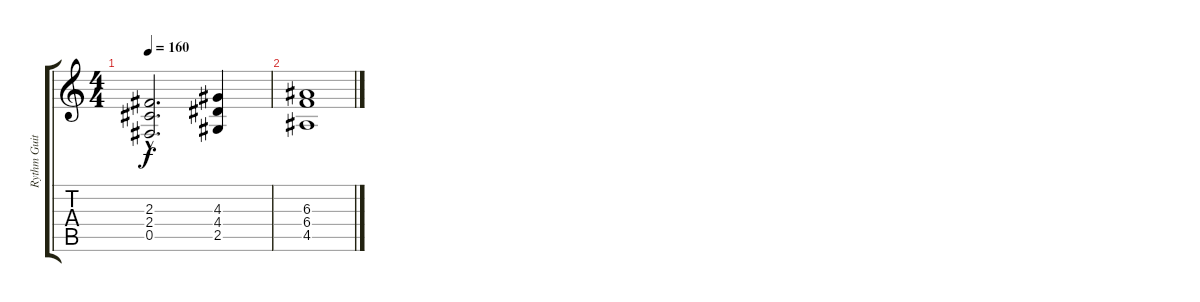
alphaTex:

\track ("Rythm Guitar" "Rythm Guit") {instrument distortionguitar}
\staff {score tabs}
\tuning (Db4 Ab3 E3 B2 Gb2 Db2) {hide}
\ts (4 4)
\tempo 160
\clef g2
\ks c
(2.3{hac} 2.4{hac} 0.5{hac}).2{d dy f} (4.3 4.4 2.5).4 |
(6.3 6.4 4.5).1
